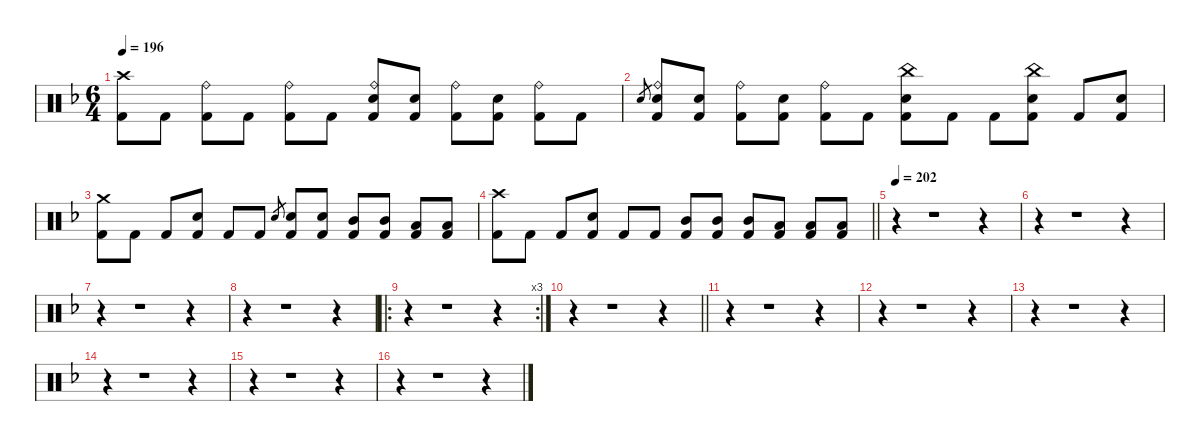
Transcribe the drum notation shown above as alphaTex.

\defaultSystemsLayout 4
\hideDynamics
\bracketExtendMode nobrackets
\singleTrackTrackNamePolicy hidden
\multiTrackTrackNamePolicy hidden
\firstSystemTrackNameMode fullname
\firstSystemTrackNameOrientation horizontal
\otherSystemsTrackNameOrientation horizontal
\track ("Percussion" "drm.") {mute instrument percussion}
\staff {score}
\articulation defaults
\ts (6 4)
\tempo 196
\clef neutral
\ks dminor
("Crash high (hit)"{acc forcenatural} "Kick (hit) 2"{acc forcenatural}).8{dy f} "Kick (hit) 2"{acc forcenatural}.8 ("Ride (bell)"{acc forcenatural} "Kick (hit) 2"{acc forcenatural}).8 "Kick (hit) 2"{acc forcenatural}.8 ("Ride (bell)"{acc forcenatural} "Kick (hit) 2"{acc forcenatural}).8 "Kick (hit) 2"{acc forcenatural}.8 ("Ride (bell)"{acc forcenatural} "Snare (hit) 2"{acc forcenatural} "Kick (hit) 2"{acc forcenatural}).8 ("Snare (hit) 2"{acc forcenatural} "Kick (hit) 2"{acc forcenatural}).8 ("Ride (bell)"{acc forcenatural} "Kick (hit) 2"{acc forcenatural}).8 ("Snare (hit) 2"{acc forcenatural} "Kick (hit) 2"{acc forcenatural}).8 ("Ride (bell)"{acc forcenatural} "Kick (hit) 2"{acc forcenatural}).8 "Kick (hit) 2"{acc forcenatural}.8 |
"Electric Snare (hit)"{acc forcenatural}.8{gr dy mf} ("Ride (bell)"{acc forcenatural} "Snare (hit) 2"{acc forcenatural} "Kick (hit) 2"{acc forcenatural}).8{dy f} ("Snare (hit) 2"{acc forcenatural} "Kick (hit) 2"{acc forcenatural}).8 ("Ride (bell)"{acc forcenatural} "Kick (hit) 2"{acc forcenatural}).8 ("Snare (hit) 2"{acc forcenatural} "Kick (hit) 2"{acc forcenatural}).8 ("Ride (bell)"{acc forcenatural} "Kick (hit) 2"{acc forcenatural}).8 "Kick (hit) 2"{acc forcenatural}.8 ("China (hit)"{acc forcenatural} "Snare (hit) 2"{acc forcenatural} "Kick (hit) 2"{acc forcenatural}).8 "Kick (hit) 2"{acc forcenatural}.8 "Kick (hit) 2"{acc forcenatural}.8 ("China (hit)"{acc forcenatural} "Snare (hit) 2"{acc forcenatural} "Kick (hit) 2"{acc forcenatural}).8 "Kick (hit) 2"{acc forcenatural}.8 ("Snare (hit) 2"{acc forcenatural} "Kick (hit) 2"{acc forcenatural}).8 |
("Crash medium (hit)"{acc forcenatural} "Kick (hit) 2"{acc forcenatural}).8 "Kick (hit) 2"{acc forcenatural}.8 "Kick (hit) 2"{acc forcenatural}.8 ("Snare (hit) 2"{acc forcenatural} "Kick (hit) 2"{acc forcenatural}).8 "Kick (hit) 2"{acc forcenatural}.8 "Kick (hit) 2"{acc forcenatural}.8 "Electric Snare (hit)"{acc forcenatural}.8{gr dy mf} ("Snare (hit) 2"{acc forcenatural} "Kick (hit) 2"{acc forcenatural}).8{dy f} ("Snare (hit) 2"{acc forcenatural} "Kick (hit) 2"{acc forcenatural}).8 ("Mid Tom (hit)"{acc forcenatural} "Kick (hit) 2"{acc forcenatural}).8 ("Mid Tom (hit)"{acc forcenatural} "Kick (hit) 2"{acc forcenatural}).8 ("Low Tom (hit)"{acc forcenatural} "Kick (hit) 2"{acc forcenatural}).8 ("Low Tom (hit)"{acc forcenatural} "Kick (hit) 2"{acc forcenatural}).8 |
\barLineRight lightlight
("Crash high (hit)"{acc forcenatural} "Kick (hit) 2"{acc forcenatural}).8 "Kick (hit) 2"{acc forcenatural}.8 "Kick (hit) 2"{acc forcenatural}.8 ("Snare (hit) 2"{acc forcenatural} "Kick (hit) 2"{acc forcenatural}).8{dy mf} "Kick (hit) 2"{acc forcenatural}.8{dy f} "Kick (hit) 2"{acc forcenatural}.8 ("Mid Tom (hit)"{acc forcenatural} "Kick (hit) 2"{acc forcenatural}).8 ("Mid Tom (hit)"{acc forcenatural} "Kick (hit) 2"{acc forcenatural}).8 ("Mid Tom (hit)"{acc forcenatural} "Kick (hit) 2"{acc forcenatural}).8 ("Low Tom (hit)"{acc forcenatural} "Kick (hit) 2"{acc forcenatural}).8 ("Low Tom (hit)"{acc forcenatural} "Kick (hit) 2"{acc forcenatural}).8 ("Low Tom (hit)"{acc forcenatural} "Kick (hit) 2"{acc forcenatural}).8 |
\tempo 202
r.4 r.1 r.4 |
r.4 r.1 r.4 |
r.4 r.1 r.4 |
r.4 r.1 r.4 |
\ro
\rc 3
r.4 r.1 r.4 |
\barLineRight lightlight
r.4 r.1 r.4 |
r.4 r.1 r.4 |
r.4 r.1 r.4 |
r.4 r.1 r.4 |
r.4 r.1 r.4 |
r.4 r.1 r.4 |
r.4 r.1 r.4
